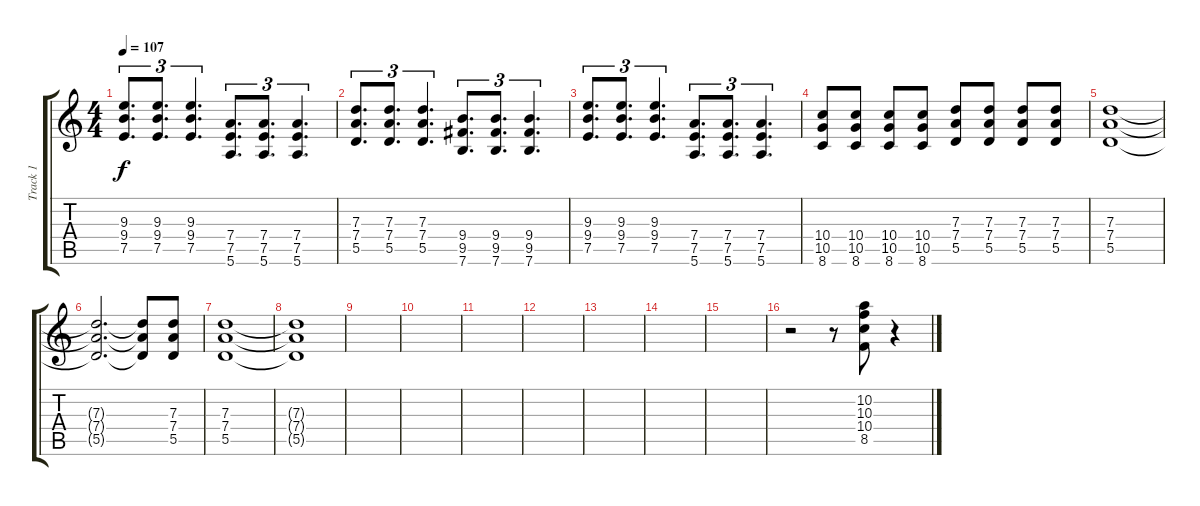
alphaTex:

\track ("Track 1" "Track 1") {instrument distortionguitar}
\staff {score tabs}
\tuning (E4 B3 G3 D3 A2 E2) {hide}
\ts (4 4)
\tempo 107
\clef g2
\ks c
(9.3 9.4 7.5).8{d tu (3 2) dy f} (9.3 9.4 7.5).8{d tu (3 2)} (9.3 9.4 7.5).4{d tu (3 2)} (7.4 7.5 5.6).8{d tu (3 2)} (7.4 7.5 5.6).8{d tu (3 2)} (7.4 7.5 5.6).4{d tu (3 2)} |
(7.3 7.4 5.5).8{d tu (3 2)} (7.3 7.4 5.5).8{d tu (3 2)} (7.3 7.4 5.5).4{d tu (3 2)} (9.4 9.5 7.6).8{d tu (3 2)} (9.4 9.5 7.6).8{d tu (3 2)} (9.4 9.5 7.6).4{d tu (3 2)} |
(9.3 9.4 7.5).8{d tu (3 2)} (9.3 9.4 7.5).8{d tu (3 2)} (9.3 9.4 7.5).4{d tu (3 2)} (7.4 7.5 5.6).8{d tu (3 2)} (7.4 7.5 5.6).8{d tu (3 2)} (7.4 7.5 5.6).4{d tu (3 2)} |
(10.4 10.5 8.6).8 (10.4 10.5 8.6).8 (10.4 10.5 8.6).8 (10.4 10.5 8.6).8 (7.3 7.4 5.5).8 (7.3 7.4 5.5).8 (7.3 7.4 5.5).8 (7.3 7.4 5.5).8 |
(7.3 7.4 5.5).1 |
(7.3{t} 7.4{t} 5.5{t}).2{d} (7.3{t} 7.4{t} 5.5{t}).8 (7.3 7.4 5.5).8 |
(7.3 7.4 5.5).1 |
(7.3{t} 7.4{t} 5.5{t}).1 |
|
|
|
|
|
|
|
r.2 r.8 (10.2 10.3 10.4 8.5).8 r.4
